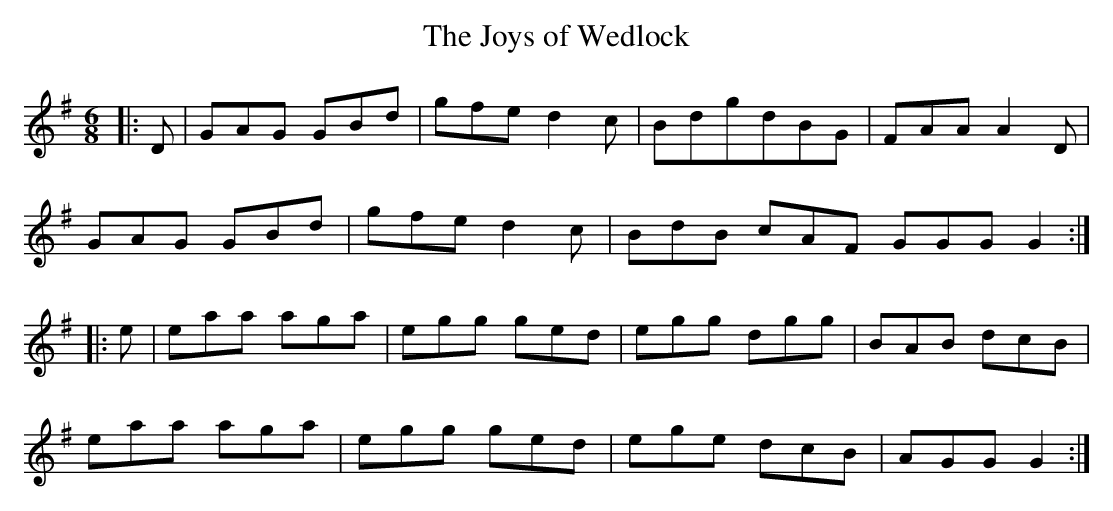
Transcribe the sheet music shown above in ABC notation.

X:1
T:Joys of Wedlock, The
M:6/8
K:G
|:D | GAG GBd | gfe d2c | BdgdBG | FAA A2D |
GAG GBd | gfe d2c | BdB cAF GGG G2:|
|:e | eaa aga | egg ged | egg dgg | BAB dcB |
eaa aga | egg ged | ege dcB | AGG G2:|
